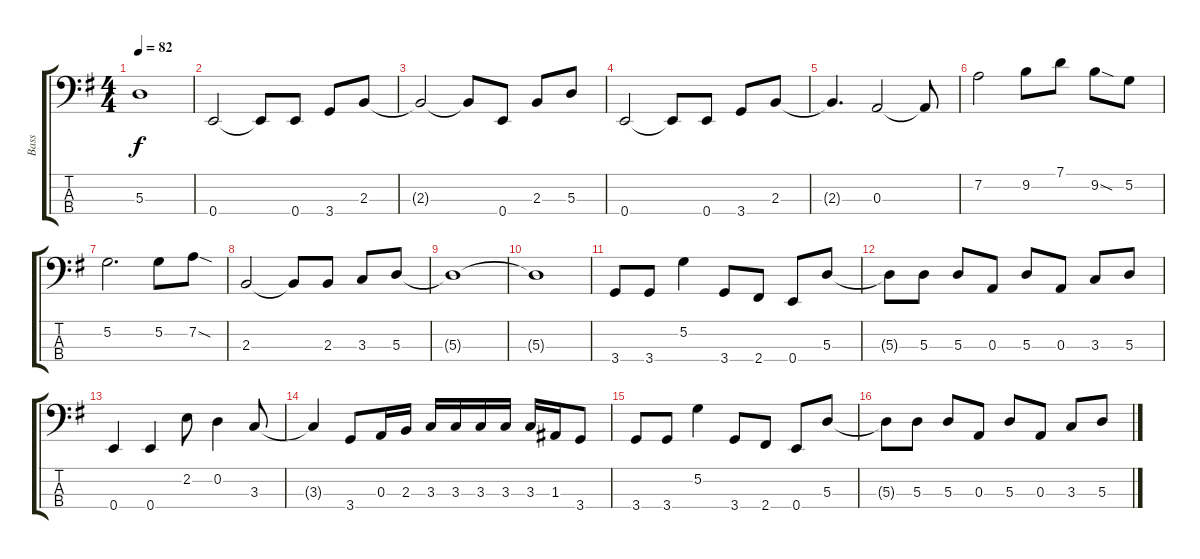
\track ("Bass" "Bass") {instrument electricbassfinger}
\staff {score tabs}
\tuning (G2 D2 A1 E1) {hide}
\ts (4 4)
\tempo 82
\clef f4
\ks eminor
5.3{t}.1{dy f} |
0.4.2 0.4{t}.8 0.4.8 3.4.8 2.3.8 |
2.3{t}.2 2.3{t}.8 0.4.8 2.3.8 5.3.8 |
0.4.2 0.4{t}.8 0.4.8 3.4.8 2.3.8 |
2.3{t}.4{d} 0.3.2 0.3{t}.8 |
7.2.2 9.2.8 7.1.8 9.2{sod}.8 5.2.8 |
5.2.2{d} 5.2.8 7.2{sod}.8 |
2.3.2 2.3{t}.8 2.3.8 3.3.8 5.3.8 |
5.3{t}.1 |
5.3{t}.1 |
3.4.8 3.4.8 5.2.4 3.4.8 2.4.8 0.4.8 5.3.8 |
5.3{t}.8 5.3.8 5.3.8 0.3.8 5.3.8 0.3.8 3.3.8 5.3.8 |
0.4.4 0.4.4 2.2.8 0.2.4 3.3.8 |
3.3{t}.4 3.4.8 0.3.16 2.3.16 3.3.16 3.3.16 3.3.16 3.3.16 3.3.16 1.3.16 3.4.8 |
3.4.8 3.4.8 5.2.4 3.4.8 2.4.8 0.4.8 5.3.8 |
5.3{t}.8 5.3.8 5.3.8 0.3.8 5.3.8 0.3.8 3.3.8 5.3.8
